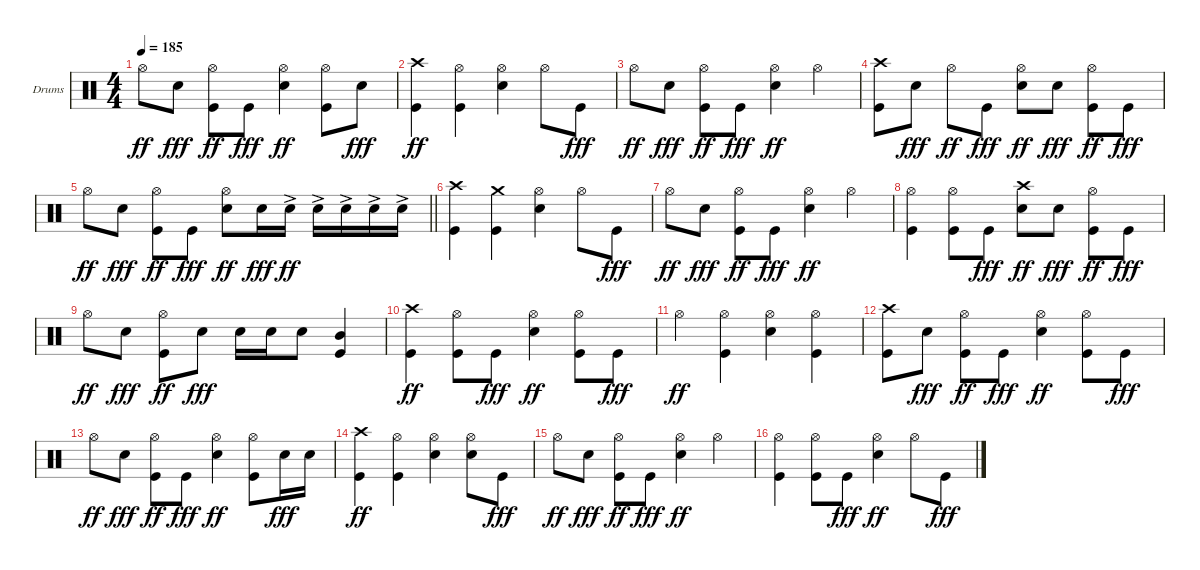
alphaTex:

\bracketExtendMode groupsimilarinstruments
\firstSystemTrackNameOrientation horizontal
\otherSystemsTrackNameOrientation horizontal
\track ("Drumkit" "Drums") {instrument percussion}
\staff {score}
\articulation defaults
\ts (4 4)
\tempo 185
\clef neutral
\ks c "Hi-Hat (open)".8{dy ff} "Snare (hit) 2".8{dy fff}
("Hi-Hat (open)" "Kick (hit)").8{dy ff} "Kick (hit)".8{dy fff} ("Hi-Hat (open)" "Snare (hit) 2").4{dy ff} ("Hi-Hat (open)" "Kick (hit)").8 "Snare (hit) 2".8{dy fff} |
("Crash high (hit)" "Kick (hit)").4{dy ff} ("Hi-Hat (open)" "Kick (hit)").4 ("Hi-Hat (open)" "Snare (hit) 2").4 "Hi-Hat (open)".8 "Kick (hit)".8{dy fff} |
"Hi-Hat (open)".8{dy ff} "Snare (hit) 2".8{dy fff} ("Hi-Hat (open)" "Kick (hit)").8{dy ff} "Kick (hit)".8{dy fff} ("Hi-Hat (open)" "Snare (hit) 2").4{dy ff} "Hi-Hat (open)".4 |
("Crash high (hit)" "Kick (hit)").8 "Snare (hit) 2".8{dy fff} "Hi-Hat (open)".8{dy ff} "Kick (hit)".8{dy fff} ("Hi-Hat (open)" "Snare (hit) 2").8{dy ff} "Snare (hit) 2".8{dy fff} ("Hi-Hat (open)" "Kick (hit)").8{dy ff} "Kick (hit)".8{dy fff} |
\barLineRight lightlight "Hi-Hat (open)".8{dy ff} "Snare (hit) 2".8{dy fff}
("Hi-Hat (open)" "Kick (hit)").8{dy ff} "Kick (hit)".8{dy fff} ("Hi-Hat (open)" "Snare (hit) 2").8{dy ff} "Snare (hit) 2".16{dy fff} "Snare (hit) 2"{ac}.16{dy ff} "Snare (hit) 2"{ac}.16 "Snare (hit) 2"{ac}.16 "Snare (hit) 2"{ac}.16 "Snare (hit) 2"{ac}.16 |
("Crash high (hit)" "Kick (hit)").4 ("Crash medium (hit)" "Kick (hit)").4 ("Hi-Hat (open)" "Snare (hit) 2").4 "Hi-Hat (open)".8 "Kick (hit)".8{dy fff} |
"Hi-Hat (open)".8{dy ff} "Snare (hit) 2".8{dy fff} ("Hi-Hat (open)" "Kick (hit)").8{dy ff} "Kick (hit)".8{dy fff} ("Hi-Hat (open)" "Snare (hit) 2").4{dy ff} "Hi-Hat (open)".4 |
("Hi-Hat (open)" "Kick (hit)").4 ("Hi-Hat (open)" "Kick (hit)").8 "Kick (hit)".8{dy fff} ("Crash high (hit)" "Snare (hit) 2").8{dy ff} "Snare (hit) 2".8{dy fff} ("Hi-Hat (open)" "Kick (hit)").8{dy ff} "Kick (hit)".8{dy fff} |
"Hi-Hat (open)".8{dy ff} "Snare (hit) 2".8{dy fff} ("Hi-Hat (open)" "Kick (hit)").8{dy ff} "Snare (hit) 2".8{dy fff} "Snare (hit) 2".16 "Snare (hit) 2".16 "Snare (hit) 2".8 ("Mid Tom (hit)" "Kick (hit)").4 |
("Crash high (hit)" "Kick (hit)").4{dy ff} ("Hi-Hat (open)" "Kick (hit)").8 "Kick (hit)".8{dy fff} ("Hi-Hat (open)" "Snare (hit) 2").4{dy ff} ("Hi-Hat (open)" "Kick (hit)").8 "Kick (hit)".8{dy fff} |
"Hi-Hat (open)".4{dy ff} ("Hi-Hat (open)" "Kick (hit)").4 ("Hi-Hat (open)" "Snare (hit) 2").4 ("Hi-Hat (open)" "Kick (hit)").4 |
("Crash high (hit)" "Kick (hit)").8 "Snare (hit) 2".8{dy fff} ("Hi-Hat (open)" "Kick (hit)").8{dy ff} "Kick (hit)".8{dy fff} ("Hi-Hat (open)" "Snare (hit) 2").4{dy ff} ("Hi-Hat (open)" "Kick (hit)").8 "Kick (hit)".8{dy fff} |
"Hi-Hat (open)".8{dy ff} "Snare (hit) 2".8{dy fff} ("Hi-Hat (open)" "Kick (hit)").8{dy ff} "Kick (hit)".8{dy fff} ("Hi-Hat (open)" "Snare (hit) 2").4{dy ff} ("Hi-Hat (open)" "Kick (hit)").8 "Snare (hit) 2".16{dy fff} "Snare (hit) 2".16 |
("Crash high (hit)" "Kick (hit)").4{dy ff} ("Hi-Hat (open)" "Kick (hit)").4 ("Hi-Hat (open)" "Snare (hit) 2").4 ("Hi-Hat (open)" "Snare (hit) 2").8 "Kick (hit)".8{dy fff} |
"Hi-Hat (open)".8{dy ff} "Snare (hit) 2".8{dy fff} ("Hi-Hat (open)" "Kick (hit)").8{dy ff} "Kick (hit)".8{dy fff} ("Hi-Hat (open)" "Snare (hit) 2").4{dy ff} "Hi-Hat (open)".4 |
("Hi-Hat (open)" "Kick (hit)").4 ("Hi-Hat (open)" "Kick (hit)").8 "Kick (hit)".8{dy fff} ("Hi-Hat (open)" "Snare (hit) 2").4{dy ff} "Hi-Hat (open)".8 "Kick (hit)".8{dy fff}
